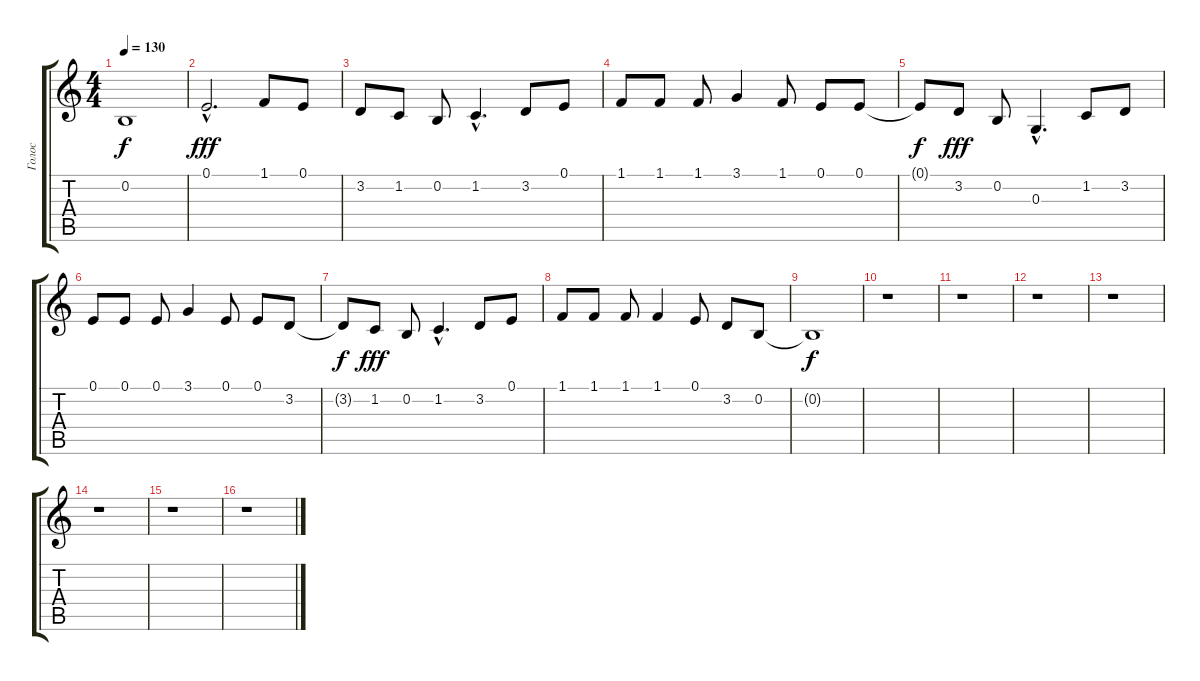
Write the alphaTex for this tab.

\track ("Голос" "Голос") {instrument lead8bassandlead}
\staff {score tabs}
\tuning (E4 B3 G3 D3 A2 E2) {hide}
\ts (4 4)
\tempo 130
\clef g2
\ks c
0.2{t}.1{dy f} |
0.1{hac}.2{d dy fff} 1.1.8 0.1.8 |
3.2.8 1.2.8 0.2.8 1.2{hac}.4{d} 3.2.8 0.1.8 |
1.1.8 1.1.8 1.1.8 3.1.4 1.1.8 0.1.8 0.1.8 |
0.1{t}.8{dy f} 3.2.8{dy fff} 0.2.8 0.3{hac}.4{d} 1.2.8 3.2.8 |
0.1.8 0.1.8 0.1.8 3.1.4 0.1.8 0.1.8 3.2.8 |
3.2{t}.8{dy f} 1.2.8{dy fff} 0.2.8 1.2{hac}.4{d} 3.2.8 0.1.8 |
1.1.8 1.1.8 1.1.8 1.1.4 0.1.8 3.2.8 0.2.8 |
0.2{t}.1{dy f} |
r.1 |
r.1 |
r.1 |
r.1 |
r.1 |
r.1 |
r.1
